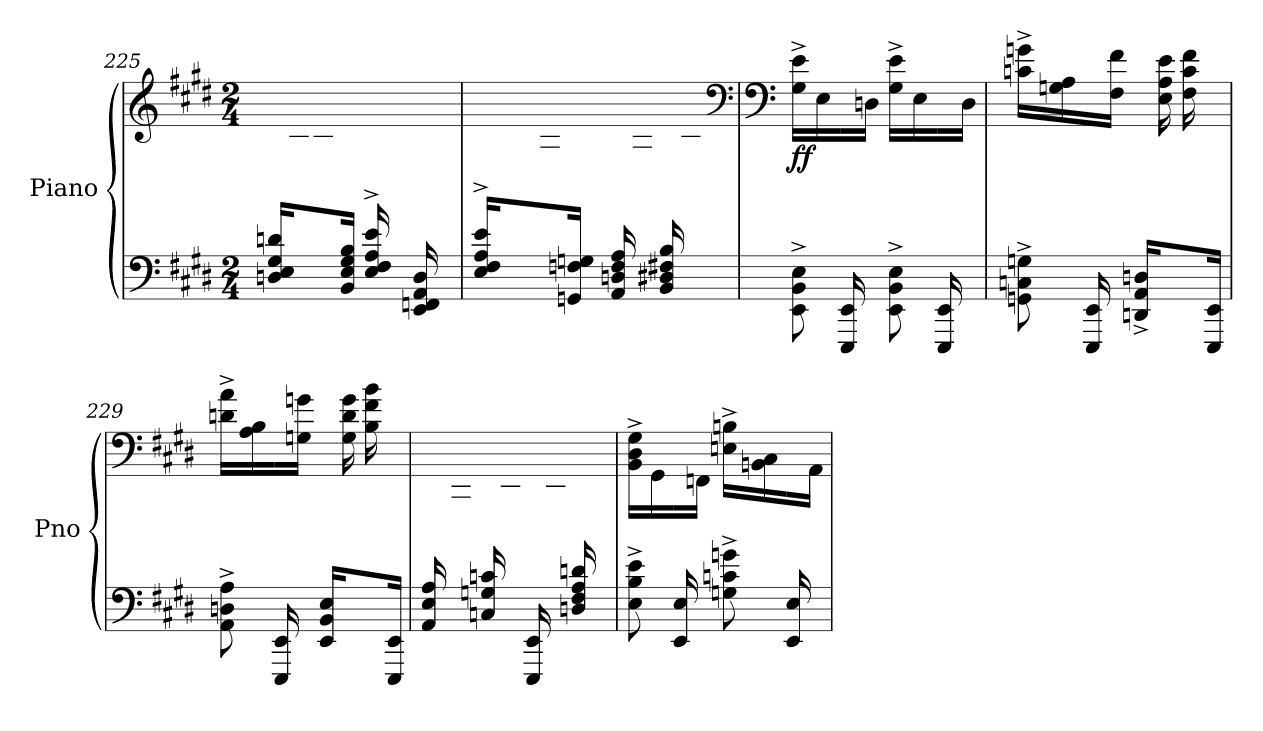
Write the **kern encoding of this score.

**kern	**kern	**dynam
*part1	*part1	*part1
*staff2	*staff1	*staff1/2
*I"Piano	*	*
*I'Pno	*	*
*clefF4	*clefG2	*
*k[f#c#g#d#]	*k[f#c#g#d#]	*
*E:	*E:	*
*M2/4	*M2/4	*
=225	=225	=225
*^	*	*
16Dn/ 16E/ 16G#/ 16dn/LL	2ryy	16ryy	.
8ryy	.	16cn\ 16g#\ 16ccn\	.
.	.	16B\ 16g#\ 16b\	.
16BB/ 16E/ 16G#/ 16B/JJ	.	8ryy	.
16E/^ 16F#/^ 16A/^ 16e/^LL	.	.	.
16ryy	.	16e\ 16fn\ 16a\ 16ee\	.
16EE/ 16FFn/ 16AA/ 16D/	.	16ryy	.
16ryy	.	16d\ 16f\ 16a\ 16ddn\JJ	.
=226	=226	=226	=226
16E/^ 16F#/^ 16A/^ 16e/^LL	2ryy	16ryy	.
8ryy	.	16dn\ 16fn\ 16a\ 16ddn\	.
.	.	16Gn\ 16d\ 16f\ 16gn\	.
16GGn/ 16Fn/ 16G/JJ	.	8ryy	.
16AA/ 16Dn/ 16F/ 16A/LL	.	.	.
16ryy	.	16A\ 16d\ 16f\ 16a\	.
16BB/ 16D#X/ 16F#X/ 16B/	.	16ryy	.
16ryy	.	16B\ 16d#X\ 16f#X\ 16b\JJ	.
*	*	*clefF4	*
!!LO:LB:g=z
=227	=227	=227	=227
*	*	*clefF4	*
!	!	!	!LO:DY:b
8ryy	8EE\^ 8BB\^ 8E\^	16G#\^ 16e\^LL	ff
.	.	16E\	.
16EEE/ 16EE/	8ryy	16ryy	.
8.ryy	.	16Dn\JJ	.
.	8EE\^ 8BB\^ 8E\^	16G#\^ 16e\^LL	.
.	.	16E\	.
16EEE/ 16EE/	8ryy	16ryy	.
16ryy	.	16D\JJ	.
=228	=228	=228	=228
8ryy	8GGn\^ 8Cn\^ 8Gn\^	16cn\^ 16gn\^LL	.
.	.	16Gn\ 16A\	.
16EEE/ 16EE/	4.ryy	16ryy	.
16ryy	.	16F#\ 16f#\JJ	.
16DDn/^ 16AA/^ 16Dn/^LL	.	16ryy	.
8ryy	.	16E\ 16A\ 16e\	.
.	.	16F#\ 16c\ 16f#\	.
16EEE/ 16EE/JJ	.	16ryy	.
=229	=229	=229	=229
8ryy	8AA\^ 8Dn\^ 8A\^	16dn\^ 16a\^LL	.
.	.	16A\ 16B\	.
16EEE/ 16EE/	4.ryy	16ryy	.
16ryy	.	16Gn\ 16gn\JJ	.
16EE/ 16BB/ 16E/LL	.	16ryy	.
8ryy	.	16G\ 16d\ 16g\	.
.	.	16B\ 16f#\ 16b\	.
16EEE/ 16EE/JJ	.	16ryy	.
=230	=230	=230	=230
16AA/ 16E/ 16A/LL	2ryy	16ryy	.
*	*	*clefG2	*
16ryy	.	16A\ 16e\ 16a\	.
16Cn/ 16Gn/ 16cn/	.	16ryy	.
16ryy	.	16c\ 16gn\ 16ccn\JJ	.
16EEE/ 16EE/LL	.	16ryy	.
16ryy	.	16c\ 16e\ 16g\	.
16Dn/ 16F#/ 16A/ 16dn/	.	16ryy	.
16ryy	.	16d\ 16f#\ 16a\ 16ddn\JJ	.
!!LO:PB:g=z
=231	=231	=231	=231
8ryy	8E\^ 8B\^ 8e\^	16g#\^ 16b\^ 16ee\^LL	.
.	.	16e\	.
16EE/ 16E/	8ryy	16ryy	.
8.ryy	.	16dn\JJ	.
.	8Gn\^ 8cn\^ 8gn\^	16ccn\^ 16ggn\^LL	.
.	.	16gn\ 16a\	.
16EE/ 16E/	8ryy	16ryy	.
16ryy	.	16f#\JJ	.
*v	*v	*	*
=	=	=
*-	*-	*-
